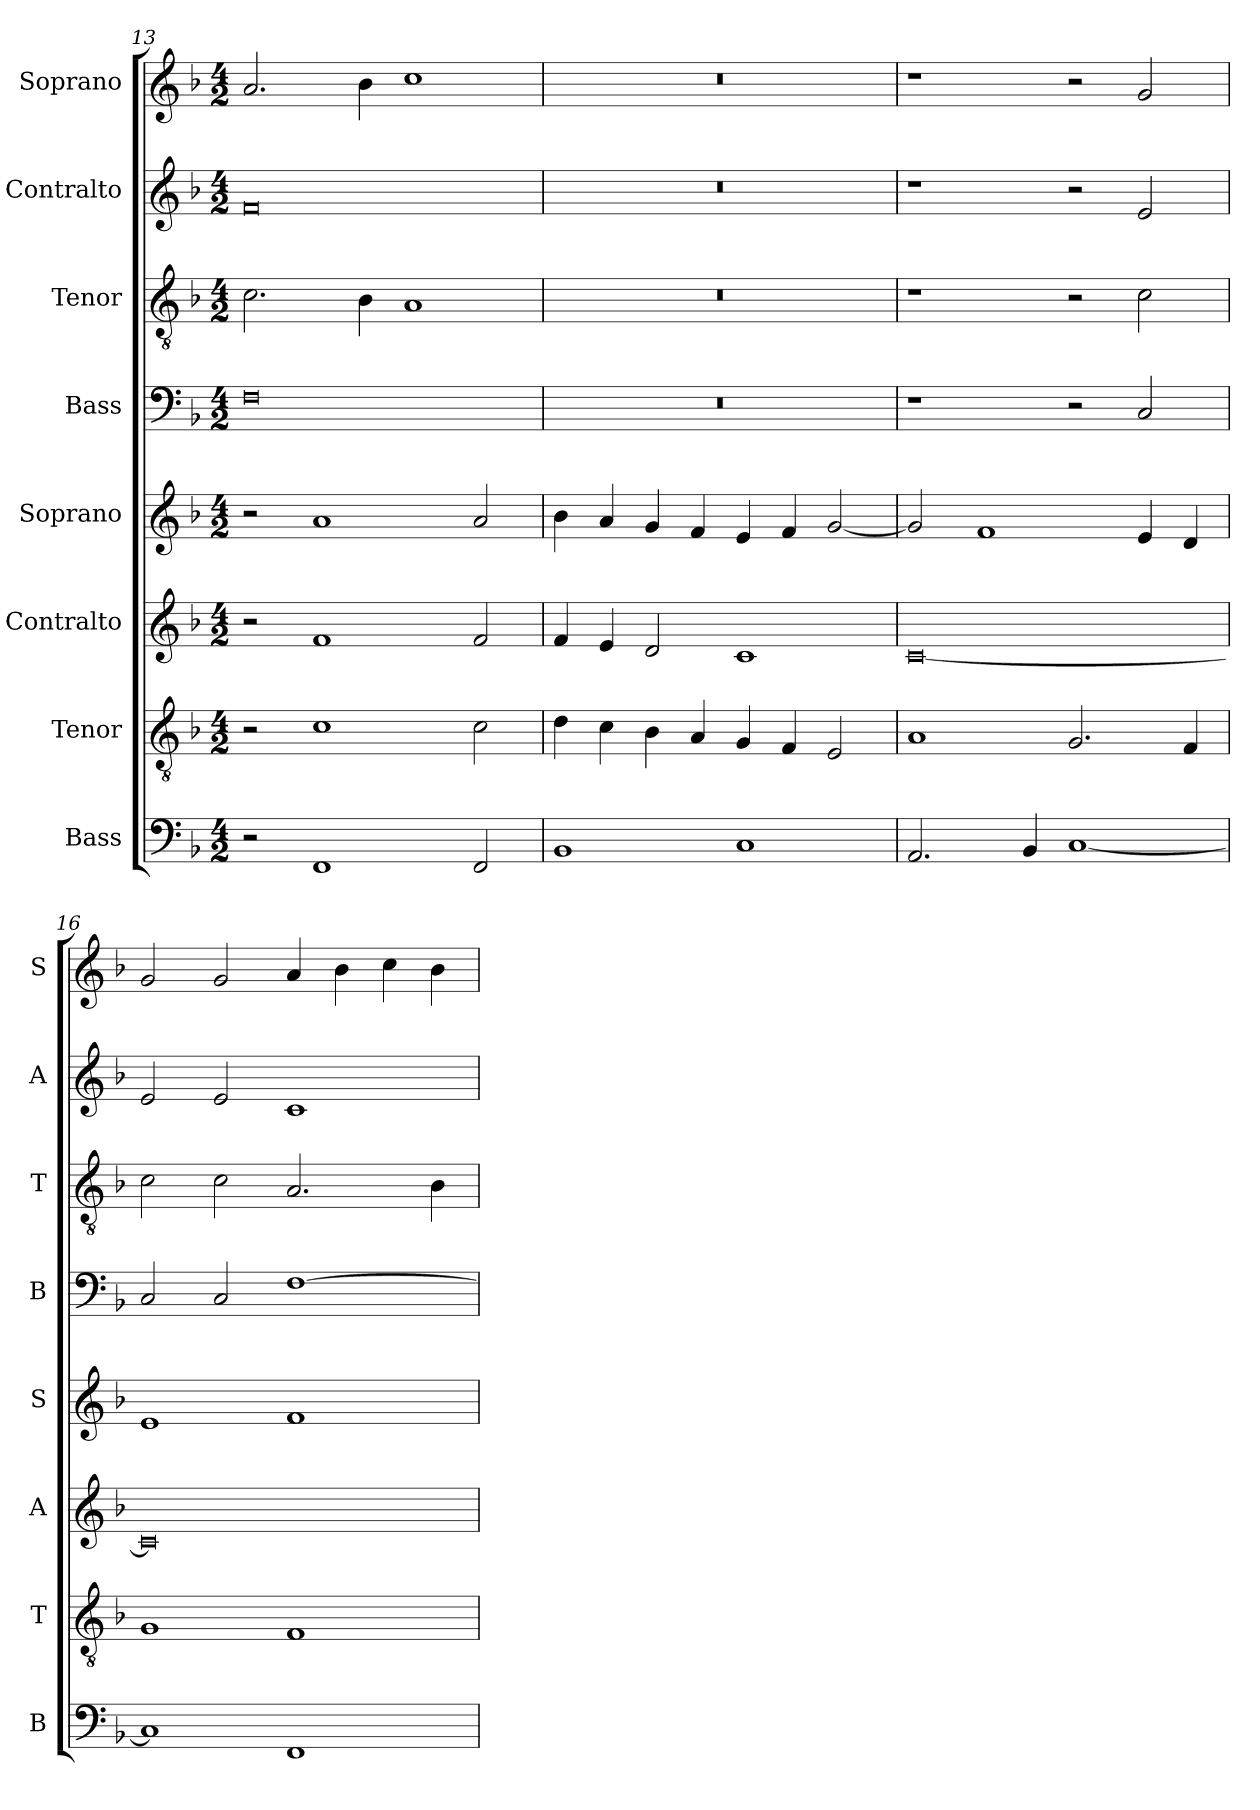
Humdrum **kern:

**kern	**kern	**kern	**kern	**kern	**kern	**kern	**kern
*part8	*part7	*part6	*part5	*part4	*part3	*part2	*part1
*staff8	*staff7	*staff6	*staff5	*staff4	*staff3	*staff2	*staff1
*I"Bass	*I"Tenor	*I"Contralto	*I"Soprano	*I"Bass	*I"Tenor	*I"Contralto	*I"Soprano
*I'B	*I'T	*I'A	*I'S	*I'B	*I'T	*I'A	*I'S
*clefF4	*clefGv2	*clefG2	*clefG2	*clefF4	*clefGv2	*clefG2	*clefG2
*k[b-]	*k[b-]	*k[b-]	*k[b-]	*k[b-]	*k[b-]	*k[b-]	*k[b-]
*F:ion	*F:ion	*F:ion	*F:ion	*F:ion	*F:ion	*F:ion	*F:ion
*M4/2	*M4/2	*M4/2	*M4/2	*M4/2	*M4/2	*M4/2	*M4/2
=13	=13	=13	=13	=13	=13	=13	=13
2r	2r	2r	2r	0F	2.c	0f	2.a
1FF	1c	1f	1a	.	.	.	.
.	.	.	.	.	4B-	.	4b-
.	.	.	.	.	1A	.	1cc
2FF	2c	2f	2a	.	.	.	.
=14	=14	=14	=14	=14	=14	=14	=14
1BB-	4d	4f	4b-	0r	0r	0r	0r
.	4c	4e	4a	.	.	.	.
.	4B-	2d	4g	.	.	.	.
.	4A	.	4f	.	.	.	.
1C	4G	1c	4e	.	.	.	.
.	4F	.	4f	.	.	.	.
.	2E	.	[2g	.	.	.	.
=15	=15	=15	=15	=15	=15	=15	=15
2.AA	1A	[0c	2g]	1r	1r	1r	1r
.	.	.	1f	.	.	.	.
4BB-	.	.	.	.	.	.	.
[1C	2.G	.	.	2r	2r	2r	2r
.	.	.	4e	2C	2c	2e	2g
.	4F	.	4d	.	.	.	.
=16	=16	=16	=16	=16	=16	=16	=16
1C]	1G	0c]	1e	2C	2c	2e	2g
.	.	.	.	2C	2c	2e	2g
1FF	1F	.	1f	[1F	2.A	1c	4a
.	.	.	.	.	.	.	4b-
.	.	.	.	.	.	.	4cc
.	.	.	.	.	4B-	.	4b-
=	=	=	=	=	=	=	=
*-	*-	*-	*-	*-	*-	*-	*-
